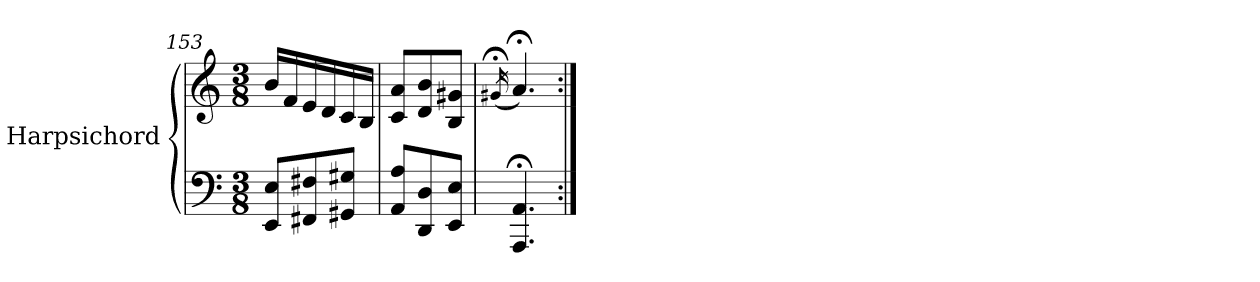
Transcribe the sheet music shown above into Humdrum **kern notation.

**kern	**kern
*part1	*part1
*staff2	*staff1
*I"Harpsichord	*
*I'Hch.	*
*clefF4	*clefG2
*k[]	*k[]
*M3/8	*M3/8
=153	=153
8EE/ 8E/L	16b/LL
.	16f/
8FF#X/ 8F#X/	16e/
.	16d/
8GG#X/ 8G#X/J	16c/
.	16B/JJ
=154	=154
8AA/ 8A/L	8c/ 8a/L
8DD/ 8D/	8d/ 8b/
8EE/ 8E/J	8B/ 8g#X/J
=155	=155
.	(<16qg#X;</
4.AAA/; 4.AA/;	4.a;</)
=:|!	=:|!
*-	*-
